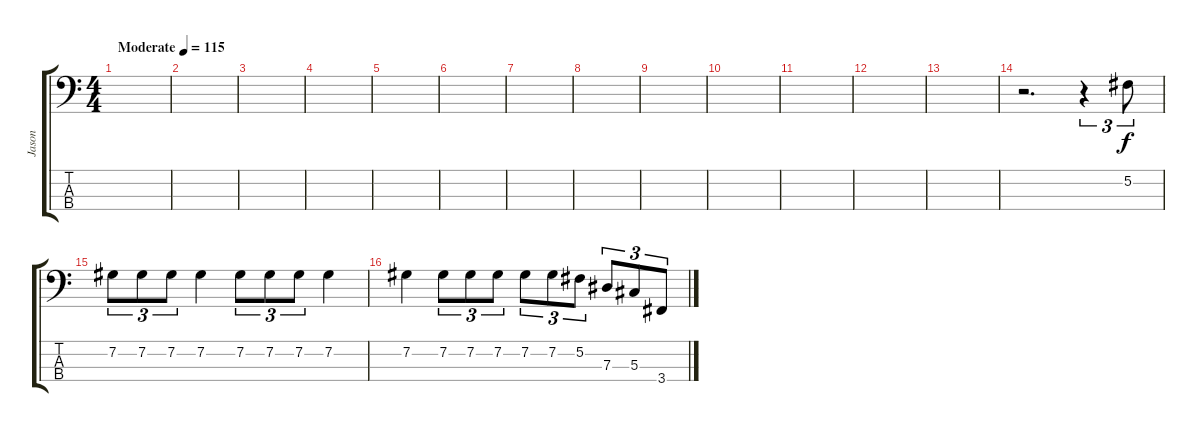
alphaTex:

\track ("Jason" "Jason") {instrument electricbassfinger}
\staff {score tabs}
\tuning (Gb2 Db2 Ab1 Eb1) {hide}
\ts (4 4)
\tempo (115 "Moderate")
\clef f4
\ks c
|
|
|
|
|
|
|
|
|
|
|
|
|
r.2{d} r.4{tu (3 2)} 5.2.8{tu (3 2)} |
7.2.8{tu (3 2)} 7.2.8{tu (3 2)} 7.2.8{tu (3 2)} 7.2.4 7.2.8{tu (3 2)} 7.2.8{tu (3 2)} 7.2.8{tu (3 2)} 7.2.4 |
7.2.4 7.2.8{tu (3 2)} 7.2.8{tu (3 2)} 7.2.8{tu (3 2)} 7.2.8{tu (3 2)} 7.2.8{tu (3 2)} 5.2.8{tu (3 2)} 7.3.8{tu (3 2)} 5.3.8{tu (3 2)} 3.4.8{tu (3 2)}
